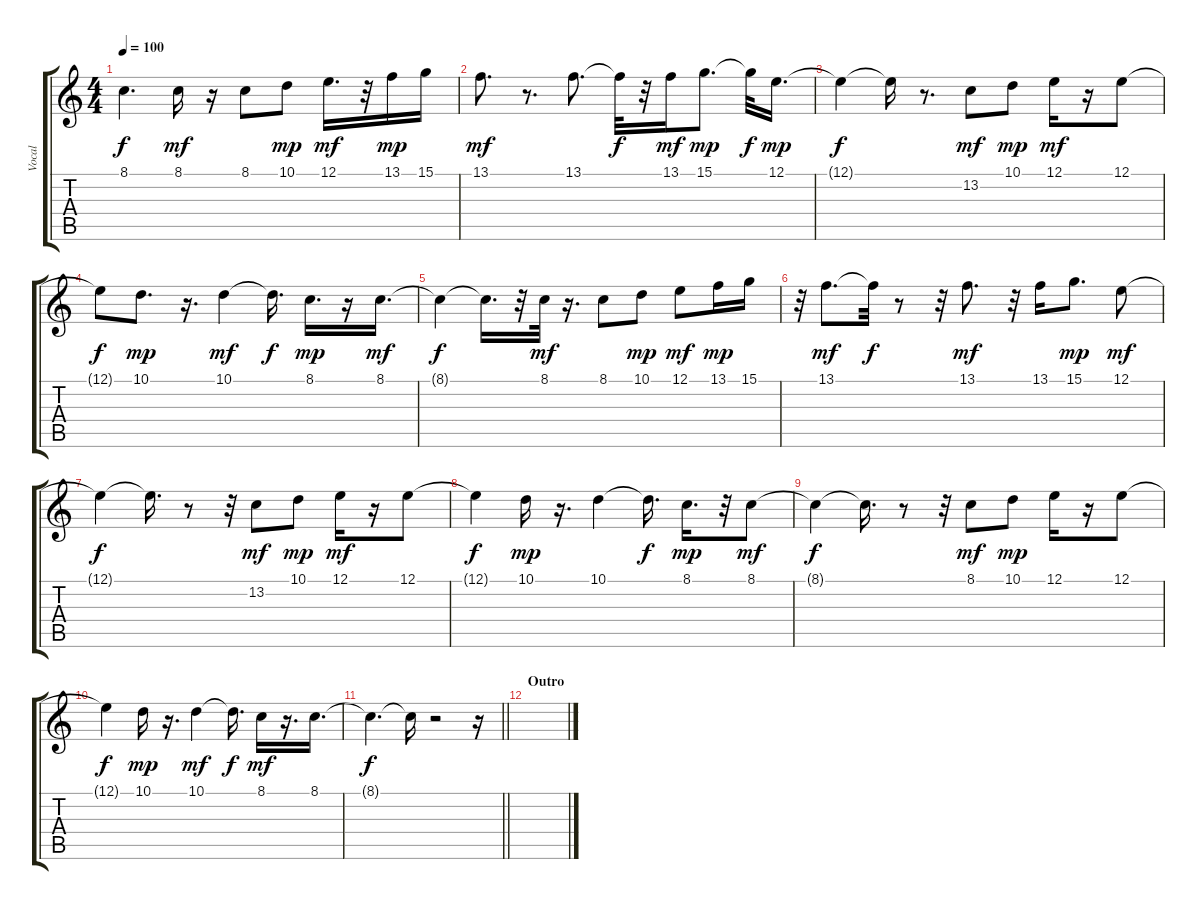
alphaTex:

\track ("Vocal" "Vocal") {instrument lead1square}
\staff {score tabs}
\tuning (E4 B3 G3 D3 A2 E2) {hide}
\ts (4 4)
\tempo 100
\clef g2
\ks c
8.1{t}.4{d dy f} 8.1.16{dy mf} r.16 8.1.8 10.1.8{dy mp} 12.1.16{d dy mf} r.32 13.1.16{dy mp} 15.1.16 |
13.1.8{d dy mf} r.8{d} 13.1.8{d} 13.1{t}.32{dy f} r.32 13.1.16{dy mf} 15.1.8{d dy mp} 15.1{t}.32{dy f} 12.1.16{d dy mp} |
12.1{t}.4{dy f} 12.1{t}.16 r.8{d} 13.2.8{dy mf} 10.1.8{dy mp} 12.1.16{dy mf} r.16 12.1.8 |
12.1{t}.8{dy f} 10.1.8{d dy mp} r.16{d} 10.1.4{dy mf} 10.1{t}.16{d dy f} 8.1.16{d dy mp} r.16 8.1.16{d dy mf} |
8.1{t}.4{dy f} 8.1{t}.16{d} r.32 8.1.32{dy mf} r.16{d} 8.1.8 10.1.8{dy mp} 12.1.8{dy mf} 13.1.16{dy mp} 15.1.16 |
r.32 13.1.8{d dy mf} 13.1{t}.32{dy f} r.8 r.32 13.1.8{d dy mf} r.32 13.1.16 15.1.8{d dy mp} 12.1.8{dy mf} |
12.1{t}.4{dy f} 12.1{t}.16{d} r.8 r.32 13.2.8{dy mf} 10.1.8{dy mp} 12.1.16{dy mf} r.16 12.1.8 |
12.1{t}.4{dy f} 10.1.16{dy mp} r.16{d} 10.1.4 10.1{t}.16{d dy f} 8.1.16{d dy mp} r.32 8.1.8{dy mf} |
8.1{t}.4{dy f} 8.1{t}.16{d} r.8 r.32 8.1.8{dy mf} 10.1.8{dy mp} 12.1.16 r.16 12.1.8 |
12.1{t}.4{dy f} 10.1.16{dy mp} r.16{d} 10.1.4{dy mf} 10.1{t}.16{d dy f} 8.1.16{dy mf} r.16{d} 8.1.16{d} |
\barLineRight lightlight
8.1{t}.4{d dy f} 8.1{t}.16 r.2 r.16 |
\section ("" "Outro")
